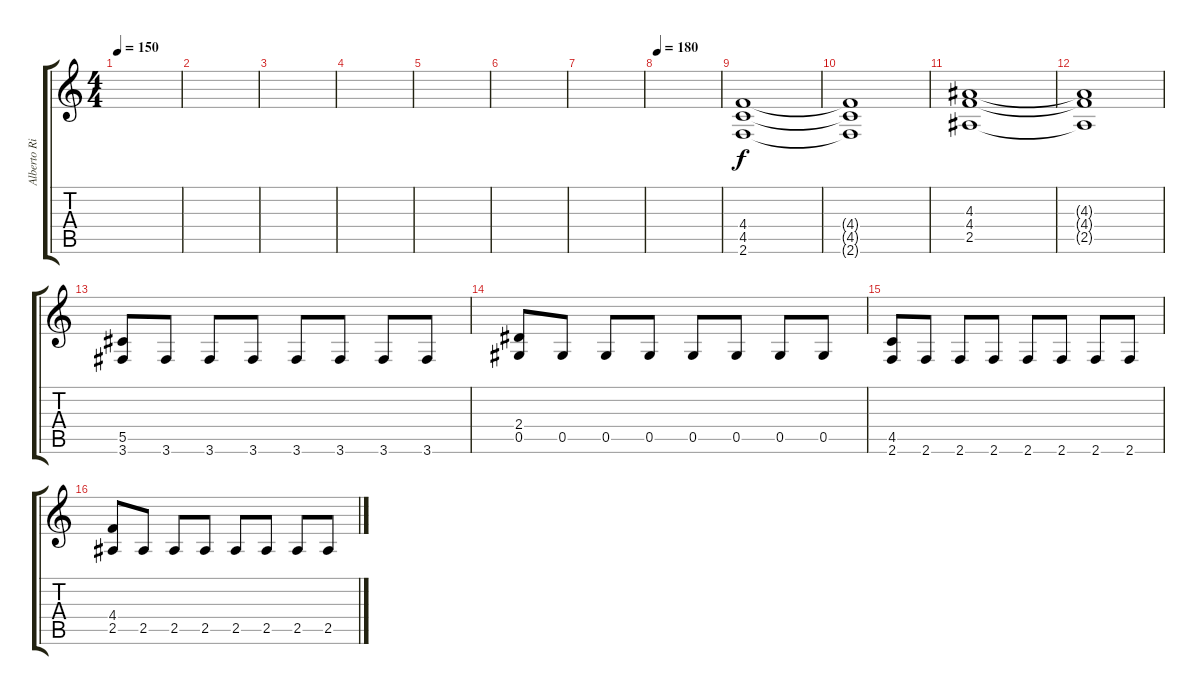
\track ("Alberto Rionda" "Alberto Ri") {instrument distortionguitar}
\staff {score tabs}
\tuning (Eb4 Bb3 Gb3 Db3 Ab2 Eb2) {hide}
\ts (4 4)
\tempo 150
\clef g2
\ks c
|
|
|
|
|
|
|
\tempo 180
|
(4.4 4.5 2.6).1 |
(4.4{t} 4.5{t} 2.6{t}).1 |
(4.3 4.4 2.5).1 |
(4.3{t} 4.4{t} 2.5{t}).1 |
(5.5 3.6).8 3.6.8 3.6.8 3.6.8 3.6.8 3.6.8 3.6.8 3.6.8 |
(2.4 0.5).8 0.5.8 0.5.8 0.5.8 0.5.8 0.5.8 0.5.8 0.5.8 |
(4.5 2.6).8 2.6.8 2.6.8 2.6.8 2.6.8 2.6.8 2.6.8 2.6.8 |
(4.4 2.5).8 2.5.8 2.5.8 2.5.8 2.5.8 2.5.8 2.5.8 2.5.8
